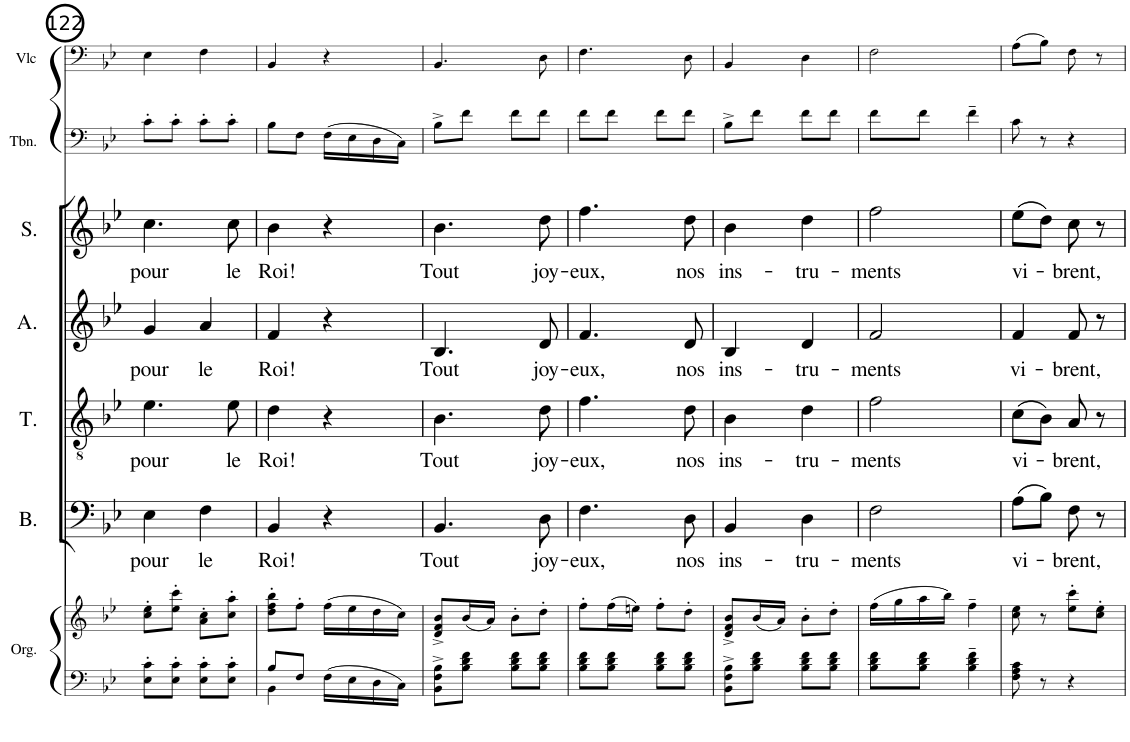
**kern	**kern	**kern	**text	**kern	**text	**kern	**text	**kern	**text	**kern	**kern
*part7	*part7	*part6	*part6	*part5	*part5	*part4	*part4	*part3	*part3	*part2	*part1
*staff8	*staff7	*staff6	*staff6	*staff5	*staff5	*staff4	*staff4	*staff3	*staff3	*staff2	*staff1
*I"Orgue	*	*I"Bass	*	*I"Ténor	*	*I"Alto	*	*I"Soprano	*	*I"Trombone	*I"Violoncelle
*I'Org.	*	*I'B.	*	*I'T.	*	*I'A.	*	*I'S.	*	*I'Tbn.	*I'Vlc
!!LO:PB:g=z
*clefF4	*clefG2	*clefF4	*	*clefGv2	*	*clefG2	*	*clefG2	*	*clefF4	*clefF4
*k[b-e-]	*k[b-e-]	*k[b-e-]	*	*k[b-e-]	*	*k[b-e-]	*	*k[b-e-]	*	*k[b-e-]	*k[b-e-]
*M2/4	*M2/4	*M2/4	*	*M2/4	*	*M2/4	*	*M2/4	*	*M2/4	*M2/4
=122	=122	=122	=122	=122	=122	=122	=122	=122	=122	=122	=122
!	!	!	!LO:LY:b	!	!LO:LY:b	!	!LO:LY:b	!	!LO:LY:b	!	!
8E-\' 8c\'L	8cc\' 8ee-\'L	4E-\	pour	4.e-\	pour	4g/	pour	4.cc\	pour	8c'\L	4E-\
8E-\' 8c\'J	8ee-\' 8ccc\'J	.	.	.	.	.	.	.	.	8c'\J	.
!	!	!	!LO:LY:b	!	!	!	!LO:LY:b	!	!	!	!
8E-\' 8c\'L	8a\' 8cc\'L	4F\	le	.	.	4a/	le	.	.	8c'\L	4F\
!	!	!	!	!	!LO:LY:b	!	!	!	!LO:LY:b	!	!
8E-\' 8c\'J	8cc\' 8aa\'J	.	.	8e-\	le	.	.	8cc\	le	8c'\J	.
=123	=123	=123	=123	=123	=123	=123	=123	=123	=123	=123	=123
*^	*	*	*	*	*	*	*	*	*	*	*
!	!	!	!	!LO:LY:b	!	!LO:LY:b	!	!LO:LY:b	!	!LO:LY:b	!	!
8B-/L	4BB-\	8dd\' 8ff\' 8bb-\'L	4BB-/	Roi!	4d\	Roi!	4f/	Roi!	4b-\	Roi!	8B-\L	4BB-/
8F/J	.	8ff'\J	.	.	.	.	.	.	.	.	8F\J	.
16F\LL	4ryy	(16ff\LL	4r	.	4r	.	4r	.	4r	.	(16F\LL	4r
16E-\	.	16ee-\	.	.	.	.	.	.	.	.	16E-\	.
16D\	.	16dd\	.	.	.	.	.	.	.	.	16D\	.
16C\JJ	.	16cc\JJ)	.	.	.	.	.	.	.	.	16C\JJ)	.
*v	*v	*	*	*	*	*	*	*	*	*	*	*
=124	=124	=124	=124	=124	=124	=124	=124	=124	=124	=124	=124
!	!	!	!LO:LY:b	!	!LO:LY:b	!	!LO:LY:b	!	!LO:LY:b	!	!
8BB-\^ 8F\^ 8B-\^L	8d/^ 8f/^ 8b-/^L	4.BB-/	Tout	4.B-\	Tout	4.B-/	Tout	4.b-\	Tout	8B-^\L	4.BB-/
8B-\ 8d\ 8f\J	(16b-/L	.	.	.	.	.	.	.	.	8f\J	.
.	16a/JJ)	.	.	.	.	.	.	.	.	.	.
8B-\ 8d\ 8f\L	8b-'\L	.	.	.	.	.	.	.	.	8f\L	.
!	!	!	!LO:LY:b	!	!LO:LY:b	!	!LO:LY:b	!	!LO:LY:b	!	!
8B-\ 8d\ 8f\J	8dd'\J	8D\	joy-	8d\	joy-	8d/	joy-	8dd\	joy-	8f\J	8D\
=125	=125	=125	=125	=125	=125	=125	=125	=125	=125	=125	=125
!	!	!	!LO:LY:b	!	!LO:LY:b	!	!LO:LY:b	!	!LO:LY:b	!	!
8B-\ 8d\ 8f\L	8ff'\L	4.F\	-eux,	4.f\	-eux,	4.f/	-eux,	4.ff\	-eux,	8f\L	4.F\
8B-\ 8d\ 8f\J	(16ff\L	.	.	.	.	.	.	.	.	8f\J	.
.	16een\JJ)	.	.	.	.	.	.	.	.	.	.
8B-\ 8d\ 8f\L	8ff'\L	.	.	.	.	.	.	.	.	8f\L	.
!	!	!	!LO:LY:b	!	!LO:LY:b	!	!LO:LY:b	!	!LO:LY:b	!	!
8B-\ 8d\ 8f\J	8dd'\J	8D\	nos	8d\	nos	8d/	nos	8dd\	nos	8f\J	8D\
=126	=126	=126	=126	=126	=126	=126	=126	=126	=126	=126	=126
!	!	!	!LO:LY:b	!	!LO:LY:b	!	!LO:LY:b	!	!LO:LY:b	!	!
8BB-\^ 8F\^ 8B-\^L	8d/^ 8f/^ 8b-/^L	4BB-/	ins-	4B-\	ins-	4B-/	ins-	4b-\	ins-	8B-^\L	4BB-/
8B-\ 8d\ 8f\J	(16b-/L	.	.	.	.	.	.	.	.	8f\J	.
.	16a/JJ)	.	.	.	.	.	.	.	.	.	.
!	!	!	!LO:LY:b	!	!LO:LY:b	!	!LO:LY:b	!	!LO:LY:b	!	!
8B-\ 8d\ 8f\L	8b-'\L	4D\	-tru-	4d\	-tru-	4d/	-tru-	4dd\	-tru-	8f\L	4D\
8B-\ 8d\ 8f\J	8dd'\J	.	.	.	.	.	.	.	.	8f\J	.
=127	=127	=127	=127	=127	=127	=127	=127	=127	=127	=127	=127
!	!	!	!LO:LY:b	!	!LO:LY:b	!	!LO:LY:b	!	!LO:LY:b	!	!
8B-\ 8d\ 8f\L	(16ff\LL	2F\	-ments	2f\	-ments	2f/	-ments	2ff\	-ments	8f\L	2F\
.	16gg\	.	.	.	.	.	.	.	.	.	.
8B-\ 8d\ 8f\J	16aa\	.	.	.	.	.	.	.	.	8f\J	.
.	16bb-\JJ)	.	.	.	.	.	.	.	.	.	.
4B-\~ 4d\~ 4f\~	4ff~\	.	.	.	.	.	.	.	.	4f~\	.
=128	=128	=128	=128	=128	=128	=128	=128	=128	=128	=128	=128
!	!	!	!LO:LY:b	!	!LO:LY:b	!	!LO:LY:b	!	!LO:LY:b	!	!
8F\ 8A\ 8c\	8cc\ 8ee-\	(8A\L	vi-	(8c\L	vi-	4f/	vi-	(8ee-\L	vi-	8c\	(8A\L
8r	8r	8B-\J)	.	8B-\J)	.	.	.	8dd\J)	.	8r	8B-\J)
!	!	!	!LO:LY:b	!	!LO:LY:b	!	!LO:LY:b	!	!LO:LY:b	!	!
4r	8ee-\' 8ccc\'L	8F\	-brent,	8A/	-brent,	8f/	-brent,	8cc\	-brent,	4r	8F\
.	8cc\' 8ee-\'J	8r	.	8r	.	8r	.	8r	.	.	8r
=	=	=	=	=	=	=	=	=	=	=	=
*-	*-	*-	*-	*-	*-	*-	*-	*-	*-	*-	*-
